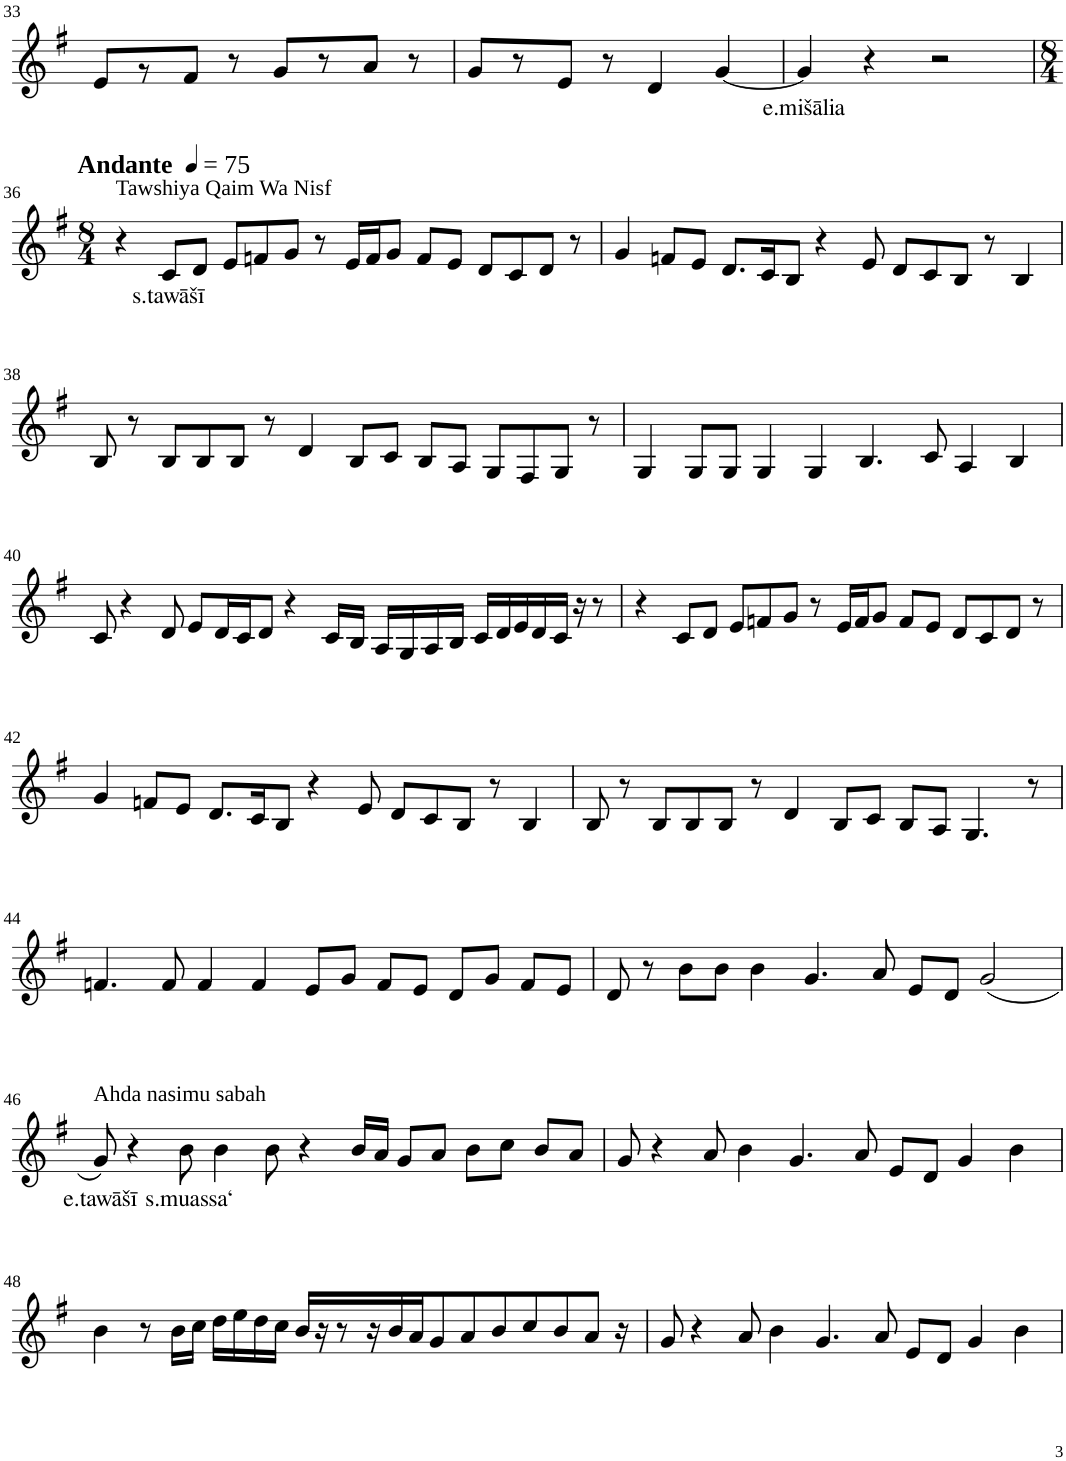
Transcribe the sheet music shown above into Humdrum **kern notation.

**kern	**text
*part1	*part1
*staff1	*staff1
*I"Violin	*
!!LO:PB:g=z
*clefG2	*
*k[f#]	*
*G:	*
*M4/4	*
=33	=33
8e/L	.
8r	.
8f#/J	.
8r	.
8g/L	.
8r	.
8a/J	.
8r	.
=34	=34
8g/L	.
8r	.
8e/J	.
8r	.
4d/	.
[4g/	.
=35	=35
!	!LO:LY:b
4g/]	e.mišālia
4r	.
2r	.
!!LO:LB:g=z
=36	=36
*M8/4	*
*MM75	*
!LO:TX:a:B:t=Andante	!
!LO:TX:a:t=Tawshiya Qaim Wa Nisf	!
4r	.
!	!LO:LY:b
8c/L	s.tawāšī
8d/J	.
8e/L	.
8fn/	.
8g/J	.
8r	.
16e/LL	.
16f/J	.
8g/J	.
8f/L	.
8e/J	.
8d/L	.
8c/	.
8d/J	.
8r	.
=37	=37
4g/	.
8fn/L	.
8e/J	.
8.d/L	.
16c/K	.
8B/J	.
4r	.
8e/	.
8d/L	.
8c/	.
8B/J	.
8r	.
4B/	.
!!LO:LB:g=z
=38	=38
8B/	.
8r	.
8B/L	.
8B/	.
8B/J	.
8r	.
4d/	.
8B/L	.
8c/J	.
8B/L	.
8A/J	.
8G/L	.
8F#/	.
8G/J	.
8r	.
=39	=39
4G/	.
8G/L	.
8G/J	.
4G/	.
4G/	.
4.B/	.
8c/	.
4A/	.
4B/	.
!!LO:LB:g=z
=40	=40
8c/	.
4r	.
8d/	.
8e/L	.
16d/L	.
16c/J	.
8d/J	.
4r	.
16c/LL	.
16B/JJ	.
16A/LL	.
16G/	.
16A/	.
16B/JJ	.
16c/LL	.
16d/	.
16e/	.
16d/	.
16c/JJ	.
16r	.
8r	.
=41	=41
4r	.
8c/L	.
8d/J	.
8e/L	.
8fn/	.
8g/J	.
8r	.
16e/LL	.
16f/J	.
8g/J	.
8f/L	.
8e/J	.
8d/L	.
8c/	.
8d/J	.
8r	.
!!LO:LB:g=z
=42	=42
4g/	.
8fn/L	.
8e/J	.
8.d/L	.
16c/K	.
8B/J	.
4r	.
8e/	.
8d/L	.
8c/	.
8B/J	.
8r	.
4B/	.
=43	=43
8B/	.
8r	.
8B/L	.
8B/	.
8B/J	.
8r	.
4d/	.
8B/L	.
8c/J	.
8B/L	.
8A/J	.
4.G/	.
8r	.
!!LO:LB:g=z
=44	=44
4.fn/	.
8f/	.
4f/	.
4f/	.
8e/L	.
8g/J	.
8f/L	.
8e/J	.
8d/L	.
8g/J	.
8f/L	.
8e/J	.
=45	=45
8d/	.
8r	.
8b\L	.
8b\J	.
4b\	.
4.g/	.
8a/	.
8e/L	.
8d/J	.
(2g/	.
!!LO:LB:g=z
=46	=46
!LO:TX:a:t=Ahda nasimu sabah	!
!	!LO:LY:b
8g/)	e.tawāšī
4r	.
!	!LO:LY:b
8b\	s.muassa‘
4b\	.
8b\	.
4r	.
16b/LL	.
16a/JJ	.
8g/L	.
8a/J	.
8b\L	.
8cc\J	.
8b/L	.
8a/J	.
=47	=47
8g/	.
4r	.
8a/	.
4b\	.
4.g/	.
8a/	.
8e/L	.
8d/J	.
4g/	.
4b\	.
!!LO:LB:g=z
=48	=48
4b\	.
8r	.
16b\LL	.
16cc\JJ	.
16dd\LL	.
16ee\	.
16dd\	.
16cc\JJ	.
16b/LL	.
16r	.
8r	.
16r	.
16b/	.
16a/J	.
8g/	.
8a/	.
8b/	.
8cc/	.
8b/	.
8a/J	.
16r	.
=49	=49
8g/	.
4r	.
8a/	.
4b\	.
4.g/	.
8a/	.
8e/L	.
8d/J	.
4g/	.
4b\	.
=	=
*-	*-
